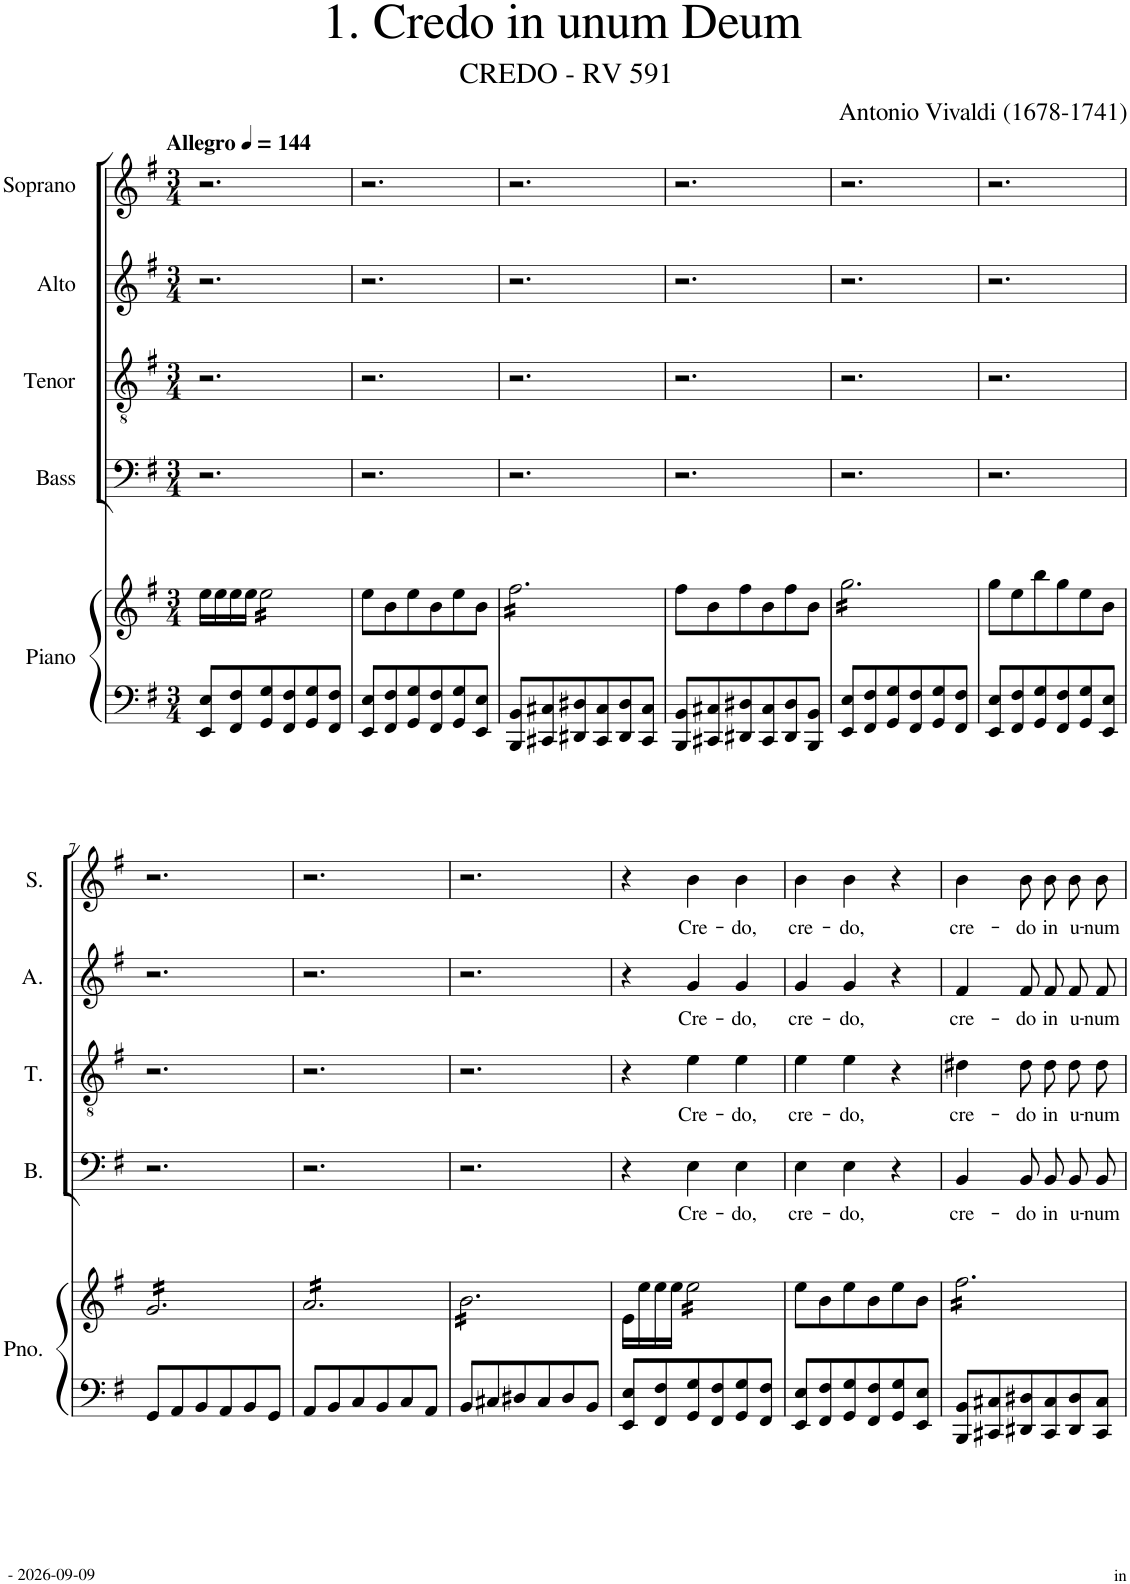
**kern	**kern	**kern	**text	**kern	**text	**kern	**text	**kern	**text
*part5	*part5	*part4	*part4	*part3	*part3	*part2	*part2	*part1	*part1
*staff6	*staff5	*staff4	*staff4	*staff3	*staff3	*staff2	*staff2	*staff1	*staff1
*I"Piano	*	*I"Bass	*	*I"Tenor	*	*I"Alto	*	*I"Soprano	*
*I'Pno.	*	*I'B.	*	*I'T.	*	*I'A.	*	*I'S.	*
*clefF4	*clefG2	*clefF4	*	*clefGv2	*	*clefG2	*	*clefG2	*
*k[f#]	*k[f#]	*k[f#]	*	*k[f#]	*	*k[f#]	*	*k[f#]	*
*M3/4	*M3/4	*M3/4	*	*M3/4	*	*M3/4	*	*M3/4	*
*MM144	*MM144	*MM144	*	*MM144	*	*MM144	*	*MM144	*
=1	=1	=1	=1	=1	=1	=1	=1	=1	=1
!	!	!	!	!	!	!	!	!LO:TX:a:B:t=Allegro	!
8EE/ 8E/L	16ee\LL	2.r	.	2.r	.	2.r	.	2.r	.
.	16ee\	.	.	.	.	.	.	.	.
8FF#/ 8F#/	16ee\	.	.	.	.	.	.	.	.
.	16ee\JJ	.	.	.	.	.	.	.	.
*	*tremolo	*	*	*	*	*	*	*	*
8GG/ 8G/	16ee\LL	.	.	.	.	.	.	.	.
.	16ee\	.	.	.	.	.	.	.	.
8FF#/ 8F#/	16ee\	.	.	.	.	.	.	.	.
.	16ee\	.	.	.	.	.	.	.	.
8GG/ 8G/	16ee\	.	.	.	.	.	.	.	.
.	16ee\	.	.	.	.	.	.	.	.
8FF#/ 8F#/J	16ee\	.	.	.	.	.	.	.	.
.	16ee\JJ	.	.	.	.	.	.	.	.
*	*Xtremolo	*	*	*	*	*	*	*	*
=2	=2	=2	=2	=2	=2	=2	=2	=2	=2
8EE/ 8E/L	8ee\L	2.r	.	2.r	.	2.r	.	2.r	.
8FF#/ 8F#/	8b\	.	.	.	.	.	.	.	.
8GG/ 8G/	8ee\	.	.	.	.	.	.	.	.
8FF#/ 8F#/	8b\	.	.	.	.	.	.	.	.
8GG/ 8G/	8ee\	.	.	.	.	.	.	.	.
8EE/ 8E/J	8b\J	.	.	.	.	.	.	.	.
=3	=3	=3	=3	=3	=3	=3	=3	=3	=3
*	*tremolo	*	*	*	*	*	*	*	*
8BBB/ 8BB/L	16ff#\LL	2.r	.	2.r	.	2.r	.	2.r	.
.	16ff#\	.	.	.	.	.	.	.	.
8CC#X/ 8C#X/	16ff#\	.	.	.	.	.	.	.	.
.	16ff#\	.	.	.	.	.	.	.	.
8DD#X/ 8D#X/	16ff#\	.	.	.	.	.	.	.	.
.	16ff#\	.	.	.	.	.	.	.	.
8CC#/ 8C#/	16ff#\	.	.	.	.	.	.	.	.
.	16ff#\	.	.	.	.	.	.	.	.
8DD#/ 8D#/	16ff#\	.	.	.	.	.	.	.	.
.	16ff#\	.	.	.	.	.	.	.	.
8CC#/ 8C#/J	16ff#\	.	.	.	.	.	.	.	.
.	16ff#\JJ	.	.	.	.	.	.	.	.
*	*Xtremolo	*	*	*	*	*	*	*	*
=4	=4	=4	=4	=4	=4	=4	=4	=4	=4
8BBB/ 8BB/L	8ff#\L	2.r	.	2.r	.	2.r	.	2.r	.
8CC#X/ 8C#X/	8b\	.	.	.	.	.	.	.	.
8DD#X/ 8D#X/	8ff#\	.	.	.	.	.	.	.	.
8CC#/ 8C#/	8b\	.	.	.	.	.	.	.	.
8DD#/ 8D#/	8ff#\	.	.	.	.	.	.	.	.
8BBB/ 8BB/J	8b\J	.	.	.	.	.	.	.	.
=5	=5	=5	=5	=5	=5	=5	=5	=5	=5
*	*tremolo	*	*	*	*	*	*	*	*
8EE/ 8E/L	16gg\LL	2.r	.	2.r	.	2.r	.	2.r	.
.	16gg\	.	.	.	.	.	.	.	.
8FF#/ 8F#/	16gg\	.	.	.	.	.	.	.	.
.	16gg\	.	.	.	.	.	.	.	.
8GG/ 8G/	16gg\	.	.	.	.	.	.	.	.
.	16gg\	.	.	.	.	.	.	.	.
8FF#/ 8F#/	16gg\	.	.	.	.	.	.	.	.
.	16gg\	.	.	.	.	.	.	.	.
8GG/ 8G/	16gg\	.	.	.	.	.	.	.	.
.	16gg\	.	.	.	.	.	.	.	.
8FF#/ 8F#/J	16gg\	.	.	.	.	.	.	.	.
.	16gg\JJ	.	.	.	.	.	.	.	.
*	*Xtremolo	*	*	*	*	*	*	*	*
=6	=6	=6	=6	=6	=6	=6	=6	=6	=6
8EE/ 8E/L	8gg\L	2.r	.	2.r	.	2.r	.	2.r	.
8FF#/ 8F#/	8ee\	.	.	.	.	.	.	.	.
8GG/ 8G/	8bb\	.	.	.	.	.	.	.	.
8FF#/ 8F#/	8gg\	.	.	.	.	.	.	.	.
8GG/ 8G/	8ee\	.	.	.	.	.	.	.	.
8EE/ 8E/J	8b\J	.	.	.	.	.	.	.	.
!!LO:LB:g=z
=7	=7	=7	=7	=7	=7	=7	=7	=7	=7
*	*tremolo	*	*	*	*	*	*	*	*
8GG/L	16g/LL	2.r	.	2.r	.	2.r	.	2.r	.
.	16g/	.	.	.	.	.	.	.	.
8AA/	16g/	.	.	.	.	.	.	.	.
.	16g/	.	.	.	.	.	.	.	.
8BB/	16g/	.	.	.	.	.	.	.	.
.	16g/	.	.	.	.	.	.	.	.
8AA/	16g/	.	.	.	.	.	.	.	.
.	16g/	.	.	.	.	.	.	.	.
8BB/	16g/	.	.	.	.	.	.	.	.
.	16g/	.	.	.	.	.	.	.	.
8GG/J	16g/	.	.	.	.	.	.	.	.
.	16g/JJ	.	.	.	.	.	.	.	.
=8	=8	=8	=8	=8	=8	=8	=8	=8	=8
8AA/L	16a/LL	2.r	.	2.r	.	2.r	.	2.r	.
.	16a/	.	.	.	.	.	.	.	.
8BB/	16a/	.	.	.	.	.	.	.	.
.	16a/	.	.	.	.	.	.	.	.
8C/	16a/	.	.	.	.	.	.	.	.
.	16a/	.	.	.	.	.	.	.	.
8BB/	16a/	.	.	.	.	.	.	.	.
.	16a/	.	.	.	.	.	.	.	.
8C/	16a/	.	.	.	.	.	.	.	.
.	16a/	.	.	.	.	.	.	.	.
8AA/J	16a/	.	.	.	.	.	.	.	.
.	16a/JJ	.	.	.	.	.	.	.	.
=9	=9	=9	=9	=9	=9	=9	=9	=9	=9
8BB/L	16b\LL	2.r	.	2.r	.	2.r	.	2.r	.
.	16b\	.	.	.	.	.	.	.	.
8C#X/	16b\	.	.	.	.	.	.	.	.
.	16b\	.	.	.	.	.	.	.	.
8D#X/	16b\	.	.	.	.	.	.	.	.
.	16b\	.	.	.	.	.	.	.	.
8C#/	16b\	.	.	.	.	.	.	.	.
.	16b\	.	.	.	.	.	.	.	.
8D#/	16b\	.	.	.	.	.	.	.	.
.	16b\	.	.	.	.	.	.	.	.
8BB/J	16b\	.	.	.	.	.	.	.	.
.	16b\JJ	.	.	.	.	.	.	.	.
*	*Xtremolo	*	*	*	*	*	*	*	*
=10	=10	=10	=10	=10	=10	=10	=10	=10	=10
8EE/ 8E/L	16e\LL	4r	.	4r	.	4r	.	4r	.
.	16ee\	.	.	.	.	.	.	.	.
8FF#/ 8F#/	16ee\	.	.	.	.	.	.	.	.
.	16ee\JJ	.	.	.	.	.	.	.	.
!	!	!	!LO:LY:b	!	!LO:LY:b	!	!LO:LY:b	!	!LO:LY:b
*	*tremolo	*	*	*	*	*	*	*	*
8GG/ 8G/	16ee\LL	4E\	Cre-	4e\	Cre-	4g/	Cre-	4b\	Cre-
.	16ee\	.	.	.	.	.	.	.	.
8FF#/ 8F#/	16ee\	.	.	.	.	.	.	.	.
.	16ee\	.	.	.	.	.	.	.	.
!	!	!	!LO:LY:b	!	!LO:LY:b	!	!LO:LY:b	!	!LO:LY:b
8GG/ 8G/	16ee\	4E'~\	-do,	4e'~\	-do,	4g'~/	-do,	4b'~\	-do,
.	16ee\	.	.	.	.	.	.	.	.
8FF#/ 8F#/J	16ee\	.	.	.	.	.	.	.	.
.	16ee\JJ	.	.	.	.	.	.	.	.
*	*Xtremolo	*	*	*	*	*	*	*	*
=11	=11	=11	=11	=11	=11	=11	=11	=11	=11
!	!	!	!LO:LY:b	!	!LO:LY:b	!	!LO:LY:b	!	!LO:LY:b
8EE/ 8E/L	8ee\L	4E\	cre-	4e\	cre-	4g/	cre-	4b\	cre-
8FF#/ 8F#/	8b\	.	.	.	.	.	.	.	.
!	!	!	!LO:LY:b	!	!LO:LY:b	!	!LO:LY:b	!	!LO:LY:b
8GG/ 8G/	8ee\	4E\	-do,	4e\	-do,	4g/	-do,	4b\	-do,
8FF#/ 8F#/	8b\	.	.	.	.	.	.	.	.
8GG/ 8G/	8ee\	4r	.	4r	.	4r	.	4r	.
8EE/ 8E/J	8b\J	.	.	.	.	.	.	.	.
=12	=12	=12	=12	=12	=12	=12	=12	=12	=12
!	!	!	!LO:LY:b	!	!LO:LY:b	!	!LO:LY:b	!	!LO:LY:b
*	*tremolo	*	*	*	*	*	*	*	*
8BBB/ 8BB/L	16ff#\LL	4BB/	cre-	4d#X\	cre-	4f#/	cre-	4b\	cre-
.	16ff#\	.	.	.	.	.	.	.	.
8CC#X/ 8C#X/	16ff#\	.	.	.	.	.	.	.	.
.	16ff#\	.	.	.	.	.	.	.	.
!	!	!	!LO:LY:b	!	!LO:LY:b	!	!LO:LY:b	!	!LO:LY:b
8DD#X/ 8D#X/	16ff#\	8BB/L	-do	8d#\L	-do	8f#/L	-do	8b\L	-do
.	16ff#\	.	.	.	.	.	.	.	.
!	!	!	!LO:LY:b	!	!LO:LY:b	!	!LO:LY:b	!	!LO:LY:b
8CC#/ 8C#/	16ff#\	8BB/J	in	8d#\J	in	8f#/J	in	8b\J	in
.	16ff#\	.	.	.	.	.	.	.	.
!	!	!	!LO:LY:b	!	!LO:LY:b	!	!LO:LY:b	!	!LO:LY:b
8DD#/ 8D#/	16ff#\	8BB/L	u-	8d#\L	u-	8f#/L	u-	8b\L	u-
.	16ff#\	.	.	.	.	.	.	.	.
!	!	!	!LO:LY:b	!	!LO:LY:b	!	!LO:LY:b	!	!LO:LY:b
8CC#/ 8C#/J	16ff#\	8BB/J	-num	8d#\J	-num	8f#/J	-num	8b\J	-num
.	16ff#\JJ	.	.	.	.	.	.	.	.
*	*Xtremolo	*	*	*	*	*	*	*	*
=	=	=	=	=	=	=	=	=	=
*-	*-	*-	*-	*-	*-	*-	*-	*-	*-
